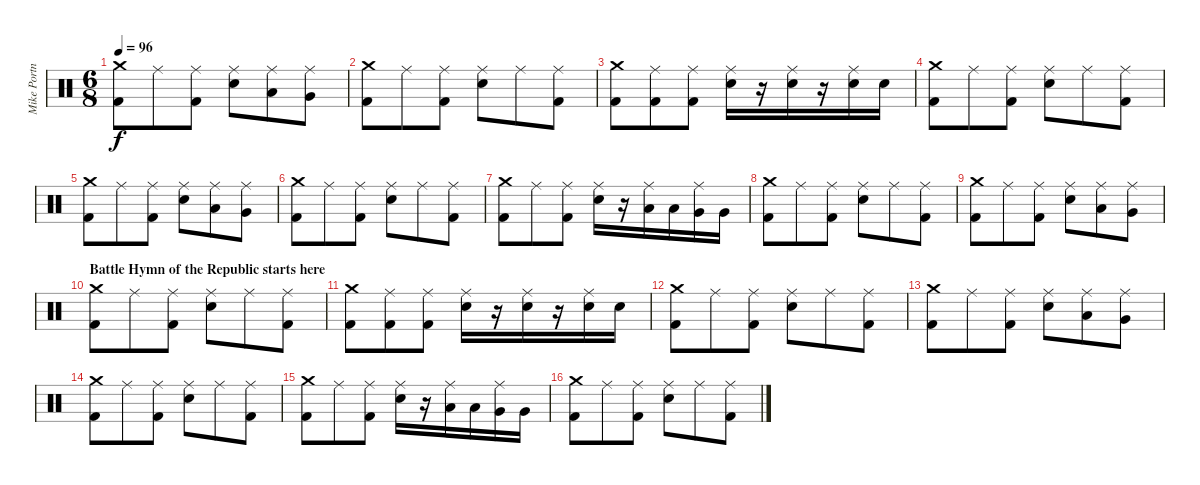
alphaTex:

\track ("Mike Portnoy" "Mike Portn") {instrument percussion}
\staff {score}
\articulation defaults
\ts (6 8)
\tempo 96
\clef neutral
\ks c
("Crash medium (hit)" "Kick (hit) 2").8{dy f} "Ride (middle)".8 ("Ride (middle)" "Kick (hit) 2").8 ("Ride (middle)" "Snare (hit) 2").8 ("Ride (middle)" "Low Tom (hit)").8 ("Ride (middle)" "Very Low Tom (hit)").8 |
("Crash medium (hit)" "Kick (hit) 2").8 "Ride (middle)".8 ("Ride (middle)" "Kick (hit) 2").8 ("Ride (middle)" "Snare (hit) 2").8 "Ride (middle)".8 ("Ride (middle)" "Kick (hit) 2").8 |
("Crash medium (hit)" "Kick (hit) 2").8 ("Ride (middle)" "Kick (hit) 2").8 ("Ride (middle)" "Kick (hit) 2").8 ("Ride (middle)" "Snare (hit) 2").16 r.16 ("Ride (middle)" "Snare (hit) 2").16 r.16 ("Ride (middle)" "Snare (hit) 2").16 "Snare (hit) 2".16 |
("Crash medium (hit)" "Kick (hit) 2").8 "Ride (middle)".8 ("Ride (middle)" "Kick (hit) 2").8 ("Ride (middle)" "Snare (hit) 2").8 "Ride (middle)".8 ("Ride (middle)" "Kick (hit) 2").8 |
("Crash medium (hit)" "Kick (hit) 2").8 "Ride (middle)".8 ("Ride (middle)" "Kick (hit) 2").8 ("Ride (middle)" "Snare (hit) 2").8 ("Ride (middle)" "Low Tom (hit)").8 ("Ride (middle)" "Very Low Tom (hit)").8 |
("Crash medium (hit)" "Kick (hit) 2").8 "Ride (middle)".8 ("Ride (middle)" "Kick (hit) 2").8 ("Ride (middle)" "Snare (hit) 2").8 "Ride (middle)".8 ("Ride (middle)" "Kick (hit) 2").8 |
("Crash medium (hit)" "Kick (hit) 2").8 "Ride (middle)".8 ("Ride (middle)" "Kick (hit) 2").8 ("Ride (middle)" "Snare (hit) 2").16 r.16 ("Ride (middle)" "Low Tom (hit)").16 "Low Tom (hit)".16 ("Ride (middle)" "Very Low Tom (hit)").16 "Very Low Tom (hit)".16 |
("Crash medium (hit)" "Kick (hit) 2").8 "Ride (middle)".8 ("Ride (middle)" "Kick (hit) 2").8 ("Ride (middle)" "Snare (hit) 2").8 "Ride (middle)".8 ("Ride (middle)" "Kick (hit) 2").8 |
("Crash medium (hit)" "Kick (hit) 2").8 "Ride (middle)".8 ("Ride (middle)" "Kick (hit) 2").8 ("Ride (middle)" "Snare (hit) 2").8 ("Ride (middle)" "Low Tom (hit)").8 ("Ride (middle)" "Very Low Tom (hit)").8 |
\section ("" "Battle Hymn of the Republic starts here")
("Crash medium (hit)" "Kick (hit) 2").8 "Ride (middle)".8 ("Ride (middle)" "Kick (hit) 2").8 ("Ride (middle)" "Snare (hit) 2").8 "Ride (middle)".8 ("Ride (middle)" "Kick (hit) 2").8 |
("Crash medium (hit)" "Kick (hit) 2").8 ("Ride (middle)" "Kick (hit) 2").8 ("Ride (middle)" "Kick (hit) 2").8 ("Ride (middle)" "Snare (hit) 2").16 r.16 ("Ride (middle)" "Snare (hit) 2").16 r.16 ("Ride (middle)" "Snare (hit) 2").16 "Snare (hit) 2".16 |
("Crash medium (hit)" "Kick (hit) 2").8 "Ride (middle)".8 ("Ride (middle)" "Kick (hit) 2").8 ("Ride (middle)" "Snare (hit) 2").8 "Ride (middle)".8 ("Ride (middle)" "Kick (hit) 2").8 |
("Crash medium (hit)" "Kick (hit) 2").8 "Ride (middle)".8 ("Ride (middle)" "Kick (hit) 2").8 ("Ride (middle)" "Snare (hit) 2").8 ("Ride (middle)" "Low Tom (hit)").8 ("Ride (middle)" "Very Low Tom (hit)").8 |
("Crash medium (hit)" "Kick (hit) 2").8 "Ride (middle)".8 ("Ride (middle)" "Kick (hit) 2").8 ("Ride (middle)" "Snare (hit) 2").8 "Ride (middle)".8 ("Ride (middle)" "Kick (hit) 2").8 |
("Crash medium (hit)" "Kick (hit) 2").8 "Ride (middle)".8 ("Ride (middle)" "Kick (hit) 2").8 ("Ride (middle)" "Snare (hit) 2").16 r.16 ("Ride (middle)" "Low Tom (hit)").16 "Low Tom (hit)".16 ("Ride (middle)" "Very Low Tom (hit)").16 "Very Low Tom (hit)".16 |
("Crash medium (hit)" "Kick (hit) 2").8 "Ride (middle)".8 ("Ride (middle)" "Kick (hit) 2").8 ("Ride (middle)" "Snare (hit) 2").8 "Ride (middle)".8 ("Ride (middle)" "Kick (hit) 2").8
